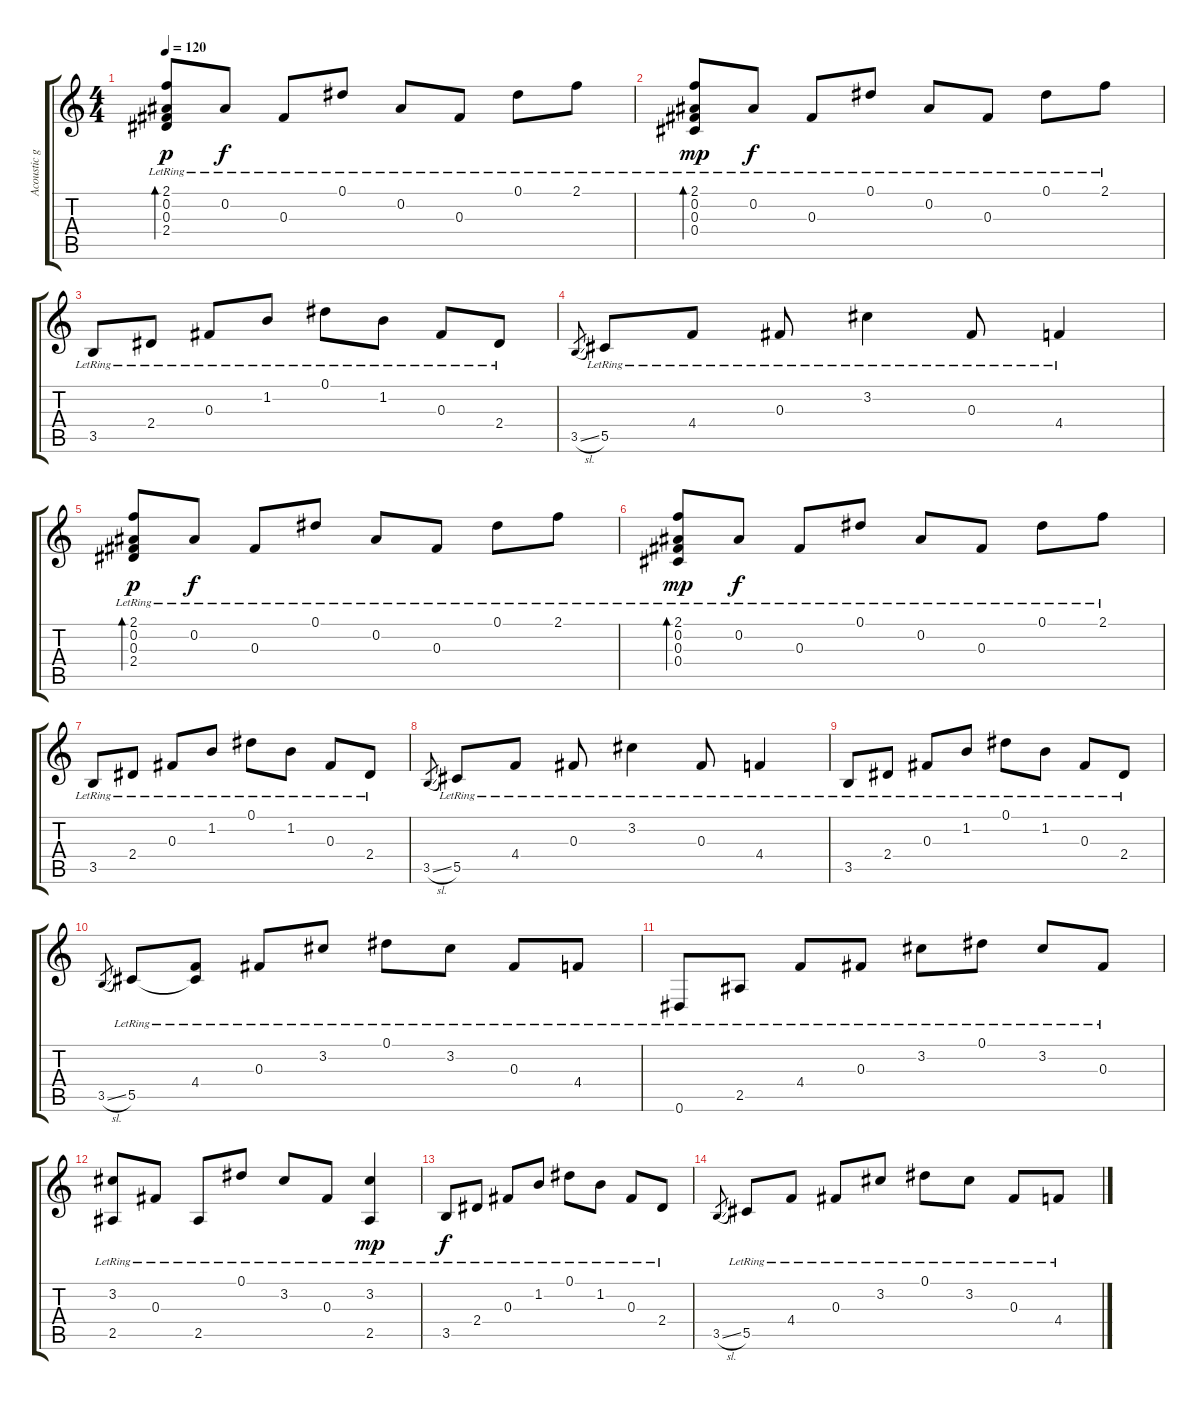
\track ("Acoustic guitar" "Acoustic g") {instrument acousticguitarsteel}
\staff {score tabs}
\tuning (Eb4 Bb3 Gb3 Db3 Ab2 Eb2) {hide}
\ts (4 4)
\tempo 120
\clef g2
\ks c
(2.1{lr} 0.2{lr} 0.3{lr} 2.4{lr}).8{bd 120 dy p} 0.2{lr}.8{dy f} 0.3{lr}.8 0.1{lr}.8 0.2{lr}.8 0.3{lr}.8 0.1{lr}.8 2.1{lr}.8 |
(2.1{lr} 0.2{lr} 0.3{lr} 0.4{lr}).8{bd 120 dy mp} 0.2{lr}.8{dy f} 0.3{lr}.8 0.1{lr}.8 0.2{lr}.8 0.3{lr}.8 0.1{lr}.8 2.1{lr}.8 |
3.5{lr}.8 2.4{lr}.8 0.3{lr}.8 1.2{lr}.8 0.1{lr}.8 1.2{lr}.8 0.3{lr}.8 2.4{lr}.8 |
3.5{sl}.8{gr} 5.5{lr}.8 4.4{lr}.8 0.3{lr}.8 3.2{lr}.4 0.3{lr}.8 4.4{lr}.4 |
(2.1{lr} 0.2{lr} 0.3{lr} 2.4{lr}).8{bd 120 dy p} 0.2{lr}.8{dy f} 0.3{lr}.8 0.1{lr}.8 0.2{lr}.8 0.3{lr}.8 0.1{lr}.8 2.1{lr}.8 |
(2.1{lr} 0.2{lr} 0.3{lr} 0.4{lr}).8{bd 120 dy mp} 0.2{lr}.8{dy f} 0.3{lr}.8 0.1{lr}.8 0.2{lr}.8 0.3{lr}.8 0.1{lr}.8 2.1{lr}.8 |
3.5{lr}.8 2.4{lr}.8 0.3{lr}.8 1.2{lr}.8 0.1{lr}.8 1.2{lr}.8 0.3{lr}.8 2.4{lr}.8 |
3.5{sl}.8{gr} 5.5{lr}.8 4.4{lr}.8 0.3{lr}.8 3.2{lr}.4 0.3{lr}.8 4.4{lr}.4 |
3.5{lr}.8 2.4{lr}.8 0.3{lr}.8 1.2{lr}.8 0.1{lr}.8 1.2{lr}.8 0.3{lr}.8 2.4{lr}.8 |
3.5{sl}.8{gr} 5.5{lr}.8 (4.4{lr} 5.5{t}).8 0.3{lr}.8 3.2{lr}.8 0.1{lr}.8 3.2{lr}.8 0.3{lr}.8 4.4{lr}.8 |
0.6{lr}.8 2.5{lr}.8 4.4{lr}.8 0.3{lr}.8 3.2{lr}.8 0.1{lr}.8 3.2{lr}.8 0.3{lr}.8 |
(3.2{lr} 2.5{lr}).8 0.3{lr}.8 2.5{lr}.8 0.1{lr}.8 3.2{lr}.8 0.3{lr}.8 (3.2{lr} 2.5{lr}).4{dy mp} |
3.5{lr}.8{dy f} 2.4{lr}.8 0.3{lr}.8 1.2{lr}.8 0.1{lr}.8 1.2{lr}.8 0.3{lr}.8 2.4{lr}.8 |
3.5{sl}.8{gr} 5.5{lr}.8 4.4{lr}.8 0.3{lr}.8 3.2{lr}.8 0.1{lr}.8 3.2{lr}.8 0.3{lr}.8 4.4{lr}.8
